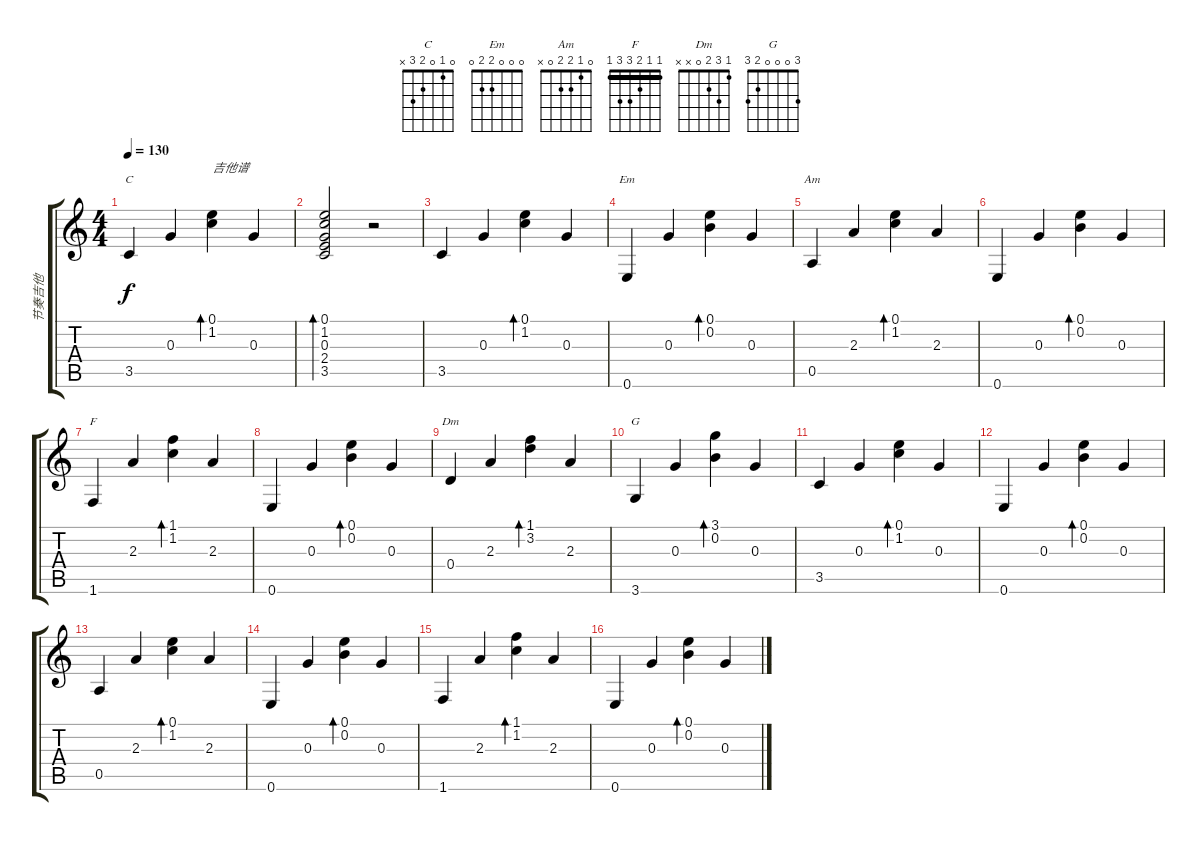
\track ("节奏吉他" "节奏吉他") {instrument acousticguitarsteel}
\staff {score tabs}
\tuning (E4 B3 G3 D3 A2 E2) {hide}
\chord ("C" 0 1 0 2 3 x)
\chord ("Em" 0 0 0 2 2 0)
\chord ("Am" 0 1 2 2 0 x)
\chord ("F" 1 1 2 3 3 1) {barre 1}
\chord ("Dm" 1 3 2 0 x x)
\chord ("G" 3 0 0 0 2 3)
\ts (4 4)
\tempo 130
\clef g2
\ks c
3.5.4{ch "C" dy f} 0.3.4 (0.1 1.2).4{bd 480 txt "吉他谱"} 0.3.4 |
(0.1 1.2 0.3 2.4 3.5).2{bd 480} r.2 |
3.5.4 0.3.4 (0.1 1.2).4{bd 480} 0.3.4 |
0.6.4{ch "Em"} 0.3.4 (0.1 0.2).4{bd 480} 0.3.4 |
0.5.4{ch "Am"} 2.3.4 (0.1 1.2).4{bd 480} 2.3.4 |
0.6.4 0.3.4 (0.1 0.2).4{bd 480} 0.3.4 |
1.6.4{ch "F"} 2.3.4 (1.1 1.2).4{bd 480} 2.3.4 |
0.6.4 0.3.4 (0.1 0.2).4{bd 480} 0.3.4 |
0.4.4{ch "Dm"} 2.3.4 (1.1 3.2).4{bd 480} 2.3.4 |
3.6.4{ch "G"} 0.3.4 (3.1 0.2).4{bd 480} 0.3.4 |
3.5.4 0.3.4 (0.1 1.2).4{bd 480} 0.3.4 |
0.6.4 0.3.4 (0.1 0.2).4{bd 480} 0.3.4 |
0.5.4 2.3.4 (0.1 1.2).4{bd 480} 2.3.4 |
0.6.4 0.3.4 (0.1 0.2).4{bd 480} 0.3.4 |
1.6.4 2.3.4 (1.1 1.2).4{bd 480} 2.3.4 |
0.6.4 0.3.4 (0.1 0.2).4{bd 480} 0.3.4
